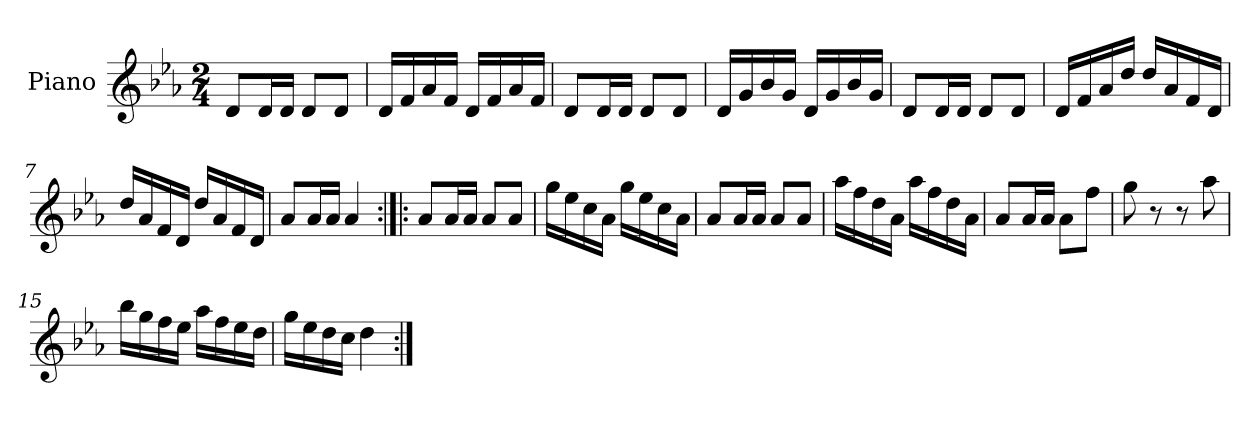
**kern
*part1
*staff1
*I"Piano
*I'Pno.
*clefG2
*k[b-e-a-]
*M2/4
=1
8d/L
16d/L
16d/JJ
8d/L
8d/J
=2
16d/LL
16f/
16a-/
16f/JJ
16d/LL
16f/
16a-/
16f/JJ
=3
8d/L
16d/L
16d/JJ
8d/L
8d/J
=4
16d/LL
16g/
16b-/
16g/JJ
16d/LL
16g/
16b-/
16g/JJ
=5
8d/L
16d/L
16d/JJ
8d/L
8d/J
=6
16d/LL
16f/
16a-/
16dd/JJ
16dd/LL
16a-/
16f/
16d/JJ
=7
16dd/LL
16a-/
16f/
16d/JJ
16dd/LL
16a-/
16f/
16d/JJ
=8
8a-/L
16a-/L
16a-/JJ
4a-/
=9:|!|:
8a-/L
16a-/L
16a-/JJ
8a-/L
8a-/J
=10
16gg\LL
16ee-\
16cc\
16a-\JJ
16gg\LL
16ee-\
16cc\
16a-\JJ
=11
8a-/L
16a-/L
16a-/JJ
8a-/L
8a-/J
=12
16aa-\LL
16ff\
16dd\
16a-\JJ
16aa-\LL
16ff\
16dd\
16a-\JJ
=13
8a-/L
16a-/L
16a-/JJ
8a-\L
8ff\J
=14
8gg\
8r
8r
8aa-\
=15
16bb-\LL
16gg\
16ff\
16ee-\JJ
16aa-\LL
16ff\
16ee-\
16dd\JJ
=16
16gg\LL
16ee-\
16dd\
16cc\JJ
4dd\
=:|!
*-
